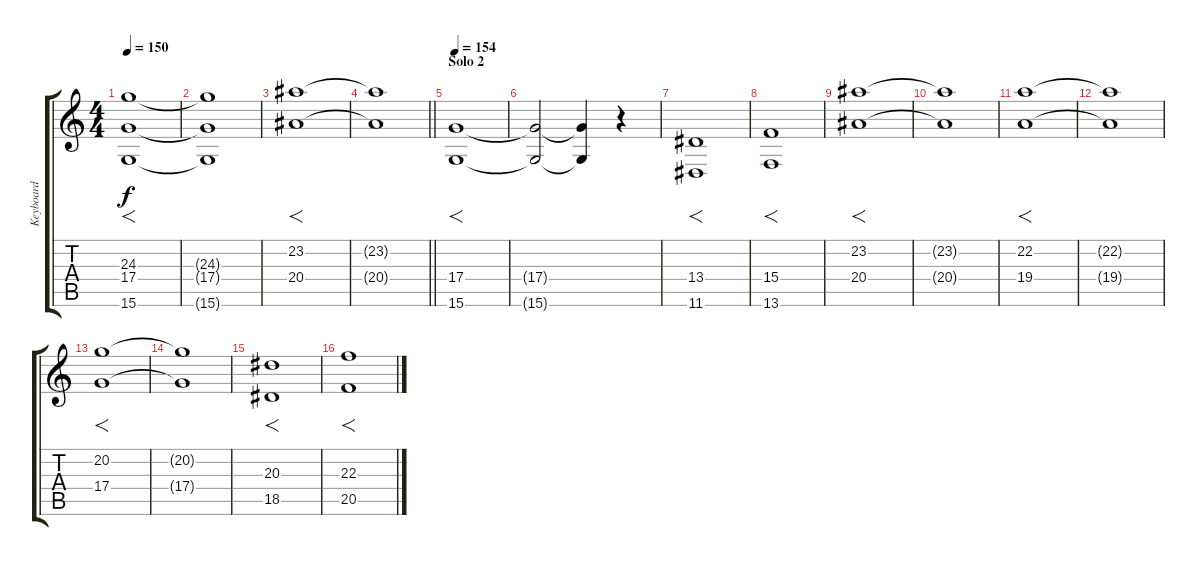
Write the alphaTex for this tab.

\track ("Keyboard" "Keyboard") {instrument stringensemble1}
\staff {score tabs}
\tuning (E4 B3 G3 D3 A2 E2) {hide}
\ts (4 4)
\tempo 150
\clef g2
\ks c
(24.3 17.4 15.6).1{f dy f} |
(24.3{t} 17.4{t} 15.6{t}).1 |
(23.2 20.4).1{f} |
\barLineRight lightlight
(23.2{t} 20.4{t}).1 |
\section ("" "Solo 2")
\tempo 154
(17.4 15.6).1{f} |
(17.4{t} 15.6{t}).2 (17.4{t} 15.6{t}).4 r.4 |
(13.4 11.6).1{f} |
(15.4 13.6).1{f} |
(23.2 20.4).1{f} |
(23.2{t} 20.4{t}).1 |
(22.2 19.4).1{f} |
(22.2{t} 19.4{t}).1 |
(20.2 17.4).1{f} |
(20.2{t} 17.4{t}).1 |
(20.3 18.5).1{f} |
(22.3 20.5).1{f}
